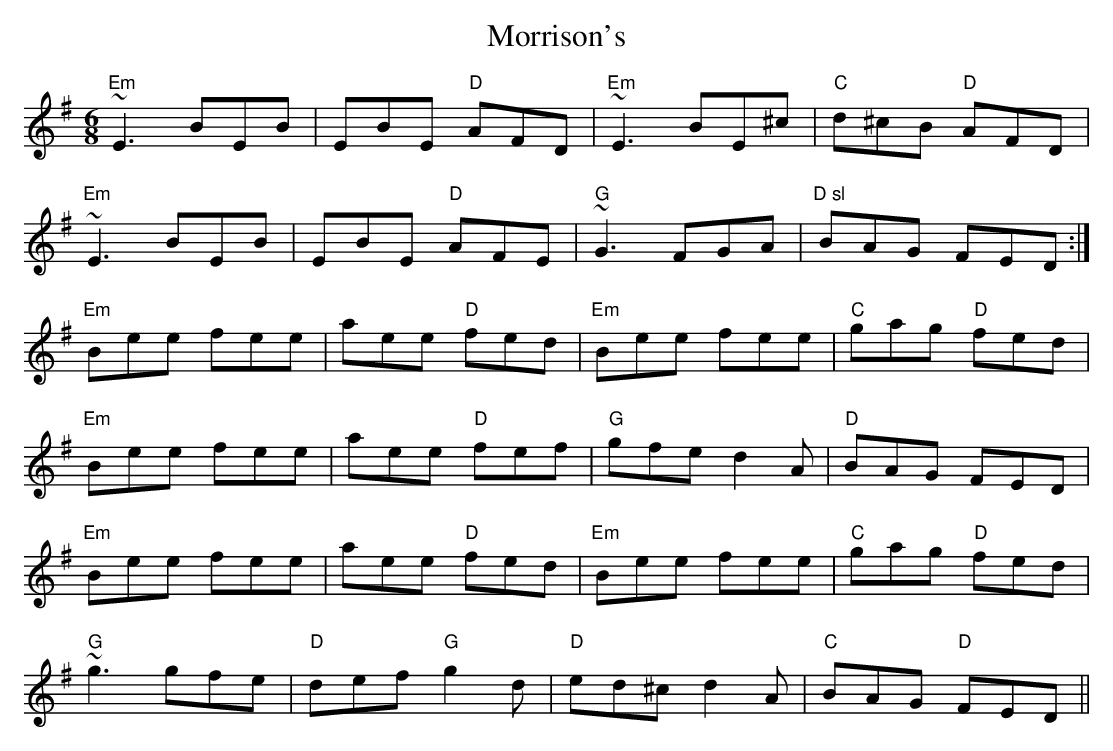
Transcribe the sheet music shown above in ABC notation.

X:1
T:Morrison's
M:6/8
L:1/8
K:Em
"Em"~E3 BEB|EBE "D"AFD|"Em"~E3 BE^c|"C"d^cB "D"AFD|
"Em"~E3 BEB|EBE "D"AFE|"G"~G3 FGA|"D sl"BAG FED:|
"Em"Bee fee|aee "D"fed|"Em"Bee fee|"C"gag "D"fed|
"Em"Bee fee|aee "D"fef|"G"gfe d2 A|"D"BAG FED|
"Em"Bee fee|aee "D"fed|"Em"Bee fee|"C"gag "D"fed|
"G"~g3 gfe|"D"def "G"g2 d|"D"ed^c d2 A|"C"BAG "D"FED||
